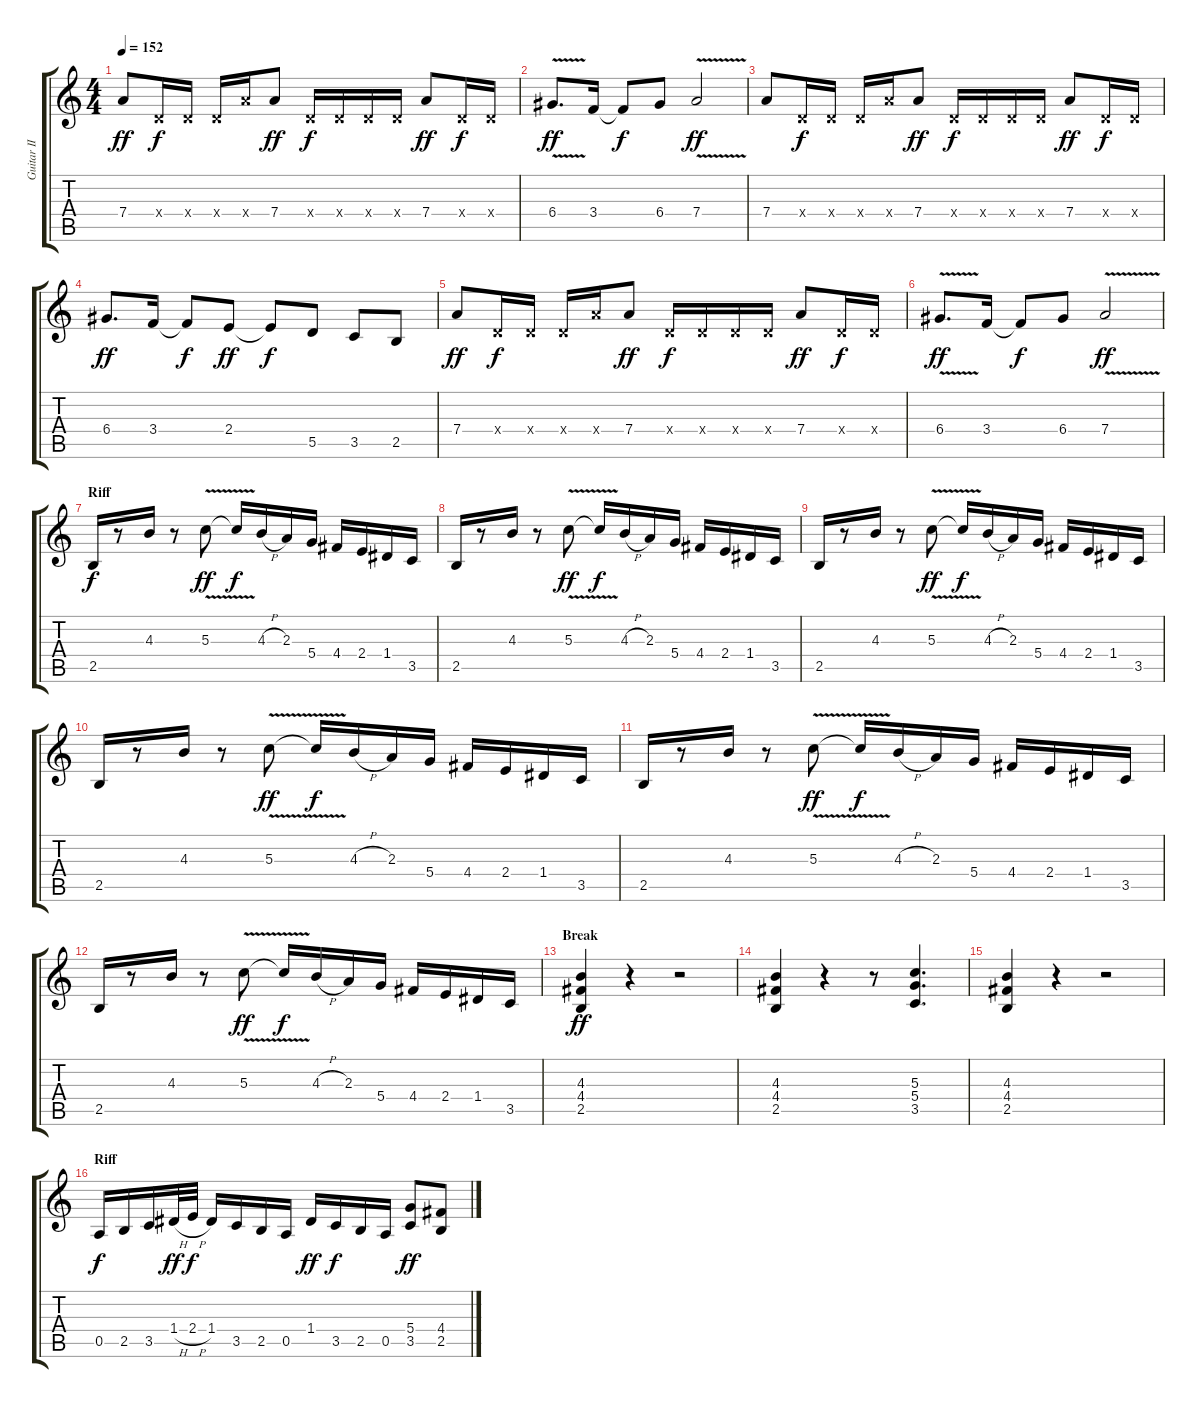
\track ("Guitar II" "Guitar II") {instrument overdrivenguitar}
\staff {score tabs}
\tuning (E4 B3 G3 D3 A2 E2) {hide}
\ts (4 4)
\tempo 152
\clef g2
\ks c
7.4.8{dy ff} 0.4{x}.16{dy f} 0.4{x}.16 0.4{x}.16 7.4{x}.16 7.4.8{dy ff} 0.4{x}.16{dy f} 0.4{x}.16 0.4{x}.16 0.4{x}.16 7.4.8{dy ff} 0.4{x}.16{dy f} 0.4{x}.16 |
6.4{v}.8{d dy ff} 3.4.16 3.4{t}.8{dy f} 6.4.8 7.4{v}.2{dy ff} |
7.4.8 0.4{x}.16{dy f} 0.4{x}.16 0.4{x}.16 7.4{x}.16 7.4.8{dy ff} 0.4{x}.16{dy f} 0.4{x}.16 0.4{x}.16 0.4{x}.16 7.4.8{dy ff} 0.4{x}.16{dy f} 0.4{x}.16 |
6.4.8{d dy ff} 3.4.16 3.4{t}.8{dy f} 2.4.8{dy ff} 2.4{t}.8{dy f} 5.5.8 3.5.8 2.5.8 |
7.4.8{dy ff} 0.4{x}.16{dy f} 0.4{x}.16 0.4{x}.16 7.4{x}.16 7.4.8{dy ff} 0.4{x}.16{dy f} 0.4{x}.16 0.4{x}.16 0.4{x}.16 7.4.8{dy ff} 0.4{x}.16{dy f} 0.4{x}.16 |
6.4{v}.8{d dy ff} 3.4.16 3.4{t}.8{dy f} 6.4.8 7.4{v}.2{dy ff} |
\section ("" "Riff")
2.5.16{dy f} r.8 4.3.16 r.8 5.3{v}.8{dy ff} 5.3{t}.16{dy f} 4.3{h}.16 2.3.16 5.4.16 4.4.16 2.4.16 1.4.16 3.5.16 |
2.5.16 r.8 4.3.16 r.8 5.3{v}.8{dy ff} 5.3{t}.16{dy f} 4.3{h}.16 2.3.16 5.4.16 4.4.16 2.4.16 1.4.16 3.5.16 |
2.5.16 r.8 4.3.16 r.8 5.3{v}.8{dy ff} 5.3{t}.16{dy f} 4.3{h}.16 2.3.16 5.4.16 4.4.16 2.4.16 1.4.16 3.5.16 |
2.5.16 r.8 4.3.16 r.8 5.3{v}.8{dy ff} 5.3{t}.16{dy f} 4.3{h}.16 2.3.16 5.4.16 4.4.16 2.4.16 1.4.16 3.5.16 |
2.5.16 r.8 4.3.16 r.8 5.3{v}.8{dy ff} 5.3{t}.16{dy f} 4.3{h}.16 2.3.16 5.4.16 4.4.16 2.4.16 1.4.16 3.5.16 |
2.5.16 r.8 4.3.16 r.8 5.3{v}.8{dy ff} 5.3{t}.16{dy f} 4.3{h}.16 2.3.16 5.4.16 4.4.16 2.4.16 1.4.16 3.5.16 |
\section ("" "Break")
(4.3 4.4 2.5).4{dy ff} r.4 r.2 |
(4.3 4.4 2.5).4 r.4 r.8 (5.3 5.4 3.5).4{d} |
(4.3 4.4 2.5).4 r.4 r.2 |
\section ("" "Riff")
0.5.16{dy f} 2.5.16 3.5.16 1.4{h}.32{dy ff} 2.4{h}.32{dy f} 1.4.16 3.5.16 2.5.16 0.5.16 1.4.16{dy ff} 3.5.16{dy f} 2.5.16 0.5.16 (5.4 3.5).8{dy ff} (4.4 2.5).8
